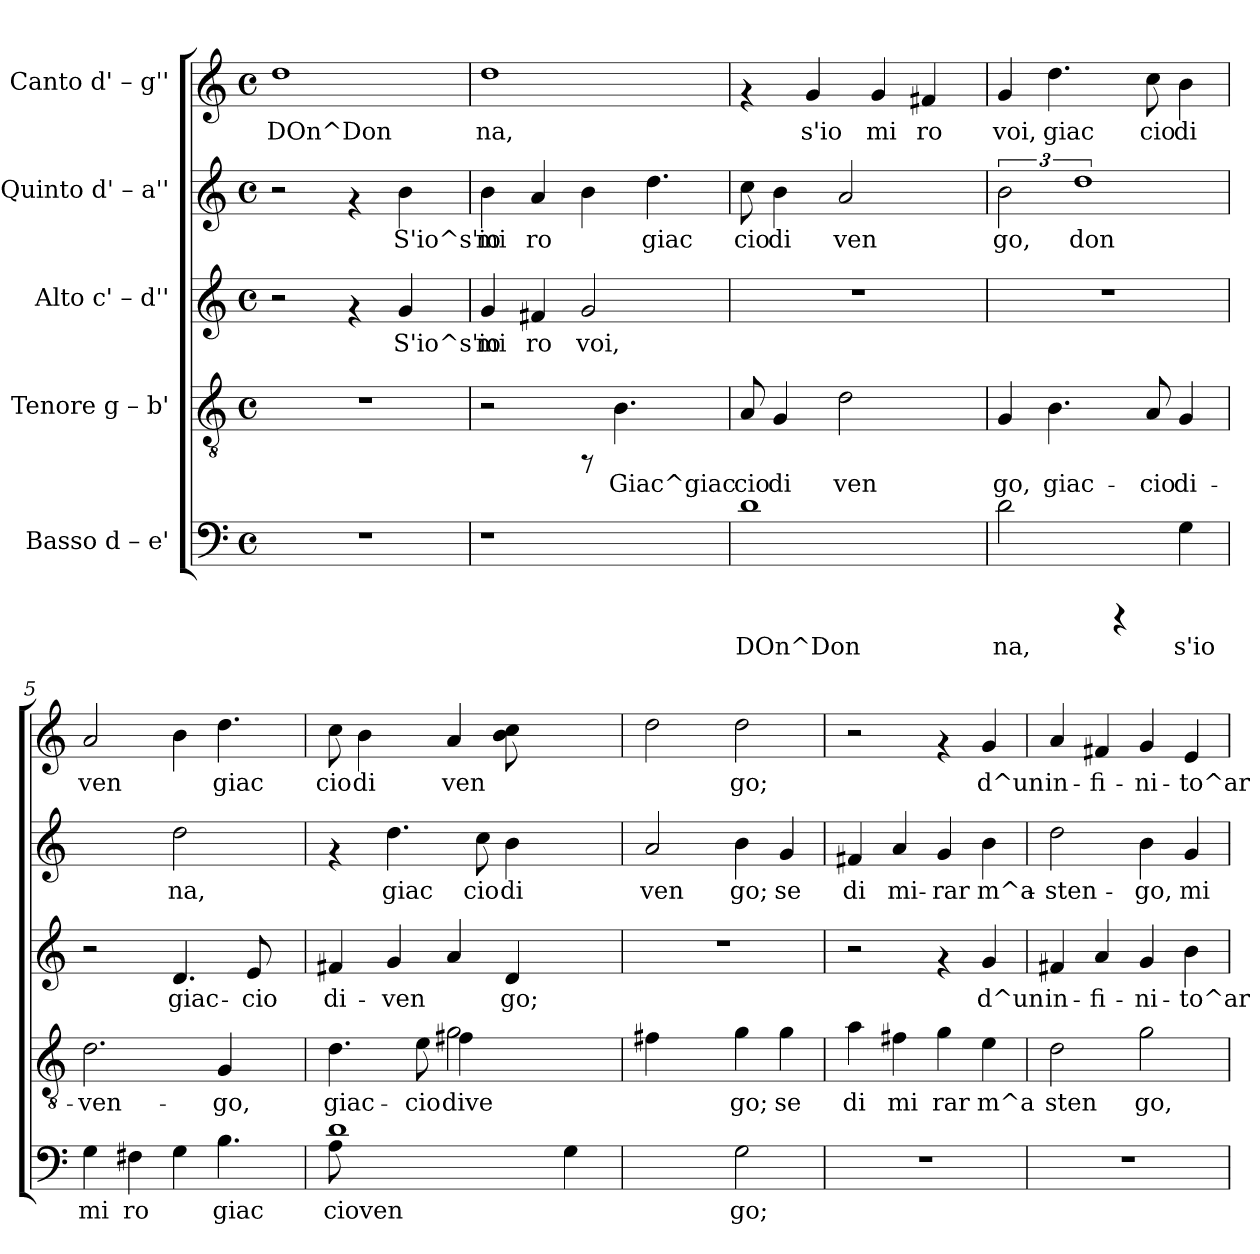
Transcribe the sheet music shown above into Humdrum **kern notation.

**kern	**text	**kern	**text	**kern	**text	**kern	**text	**kern	**text
*part5	*part5	*part4	*part4	*part3	*part3	*part2	*part2	*part1	*part1
*staff5	*staff5	*staff4	*staff4	*staff3	*staff3	*staff2	*staff2	*staff1	*staff1
*I"Basso  d – e'	*	*I"Tenore  g – b'	*	*I"Alto  c' – d''	*	*I"Quinto  d' – a''	*	*I"Canto  d' – g''	*
!!LO:PB:g=z
*stria5	*	*stria5	*	*stria5	*	*stria5	*	*stria5	*
*clefF4	*	*clefGv2	*	*clefG2	*	*clefG2	*	*clefG2	*
*k[]	*	*k[]	*	*k[]	*	*k[]	*	*k[]	*
*C:	*	*C:	*	*C:	*	*C:	*	*C:	*
*M4/4	*	*M4/4	*	*M4/4	*	*M4/4	*	*M4/4	*
*met(c)	*	*met(c)	*	*met(c)	*	*met(c)	*	*met(c)	*
=1	=1	=1	=1	=1	=1	=1	=1	=1	=1
!	!	!	!	!	!	!	!	!	!LO:LY:b:rj
1r	.	1r	.	2r	.	2r	.	1dd	DOn^Don
.	.	.	.	4rf	.	4rf	.	.	.
!	!	!	!	!	!LO:LY:b:rj	!	!LO:LY:b:rj	!	!
.	.	.	.	4g/	S'io^s'io	4b\	S'io^s'io	.	.
=2	=2	=2	=2	=2	=2	=2	=2	=2	=2
!	!	!	!	!	!LO:LY:b:rj	!	!LO:LY:b:rj	!	!LO:LY:b:rj
1r	.	2r	.	4g/	mi	4b\	mi	1dd	na,
!	!	!	!	!	!LO:LY:b:rj	!	!LO:LY:b:rj	!	!
.	.	.	.	4f#X/	ro	4a/	ro	.	.
!	!	!	!	!	!LO:LY:b:rj	!	!	!	!
.	.	8rFF	.	2g/	voi,	4b\	.	.	.
!	!	!	!LO:LY:b:rj	!	!	!	!	!	!
.	.	4.B\	Giac^giac	.	.	.	.	.	.
!	!	!	!	!	!	!	!LO:LY:b:rj	!	!
.	.	.	.	.	.	4.dd\	giac	.	.
8ryy	.	8ryy	.	8ryy	.	.	.	8ryy	.
=3	=3	=3	=3	=3	=3	=3	=3	=3	=3
!	!LO:LY:b:rj	!	!LO:LY:b:rj	!	!	!	!LO:LY:b:rj	!	!
1d	DOn^Don	8A/	cio	1r	.	8cc\	cio	4rf	.
!	!	!	!LO:LY:b:rj	!	!	!	!LO:LY:b:rj	!	!
.	.	4G/	di	.	.	4b\	di	.	.
!	!	!	!	!	!	!	!	!	!LO:LY:b:rj
.	.	.	.	.	.	.	.	4g/	s'io
!	!	!	!LO:LY:b:rj	!	!	!	!LO:LY:b:rj	!	!
.	.	2d\	ven	.	.	2a/	ven	.	.
!	!	!	!	!	!	!	!	!	!LO:LY:b:rj
.	.	.	.	.	.	.	.	4g/	mi
!	!	!	!	!	!	!	!	!	!LO:LY:b:rj
.	.	.	.	.	.	.	.	4f#X/	ro
.	.	8ryy	.	.	.	8ryy	.	.	.
!!LO:LB:g=z
=4	=4	=4	=4	=4	=4	=4	=4	=4	=4
!	!LO:LY:b:rj	!	!LO:LY:b:rj	!	!	!	!LO:LY:b:rj	!	!LO:LY:b:rj
2d\	na,	4G/	go,	1r	.	3b\	go,	4g/	voi,
!	!	!	!LO:LY:b:rj	!	!	!	!	!	!LO:LY:b:rj
.	.	4.B\	giac-	.	.	.	.	4.dd\	giac
!	!	!	!	!	!	!	!LO:LY:b:rj	!	!
.	.	.	.	.	.	3%2dd/	don	.	.
4rCCC	.	.	.	.	.	.	.	.	.
!	!	!	!LO:LY:b:rj	!	!	!	!	!	!LO:LY:b:rj
.	.	8A/	-cio	.	.	.	.	8cc\	cio
!	!LO:LY:b:rj	!	!LO:LY:b:rj	!	!	!	!	!	!LO:LY:b:rj
4G\	s'io	4G/	di-	.	.	.	.	4b\	di
=5	=5	=5	=5	=5	=5	=5	=5	=5	=5
!	!LO:LY:b:rj	!	!LO:LY:b:rj	!	!	!	!	!	!LO:LY:b:rj
4G\	mi	2.d\	-ven-	2r	.	2ryy	.	2a/	ven
!	!LO:LY:b:rj	!	!	!	!	!	!	!	!
4F#X\	ro	.	.	.	.	.	.	.	.
!	!	!	!	!	!LO:LY:b:rj	!	!LO:LY:b:rj	!	!
4G\	.	.	.	4.d/	giac-	2dd\	na,	4b\	.
!	!LO:LY:b:rj	!	!LO:LY:b:rj	!	!	!	!	!	!LO:LY:b:rj
4.B\	giac	4G/	-go,	.	.	.	.	4.dd\	giac
!	!	!	!	!	!LO:LY:b:rj	!	!	!	!
.	.	.	.	8e/	-cio	.	.	.	.
.	.	8ryy	.	8ryy	.	8ryy	.	.	.
=6	=6	=6	=6	=6	=6	=6	=6	=6	=6
*^	*	*	*	*	*	*	*	*	*
!	!	!LO:LY:b:rj	!	!LO:LY:b:rj	!	!LO:LY:b:rj	!	!	!	!LO:LY:b:rj
*	*	*	*^	*	*	*	*	*	*	*
1d	8A\	cioven	4.d\	2ryy	giac-	4f#/	di-	4rf	.	8cc\	cio
!	!	!	!	!	!	!	!	!	!	!	!LO:LY:b:rj
.	1ryy	.	.	.	.	.	.	.	.	4b\	di
!	!	!	!	!	!	!	!LO:LY:b:rj	!	!LO:LY:b:rj	!	!
.	.	.	.	.	.	4g/	-ven-	4.dd\	giac	.	.
!	!	!	!	!	!LO:LY:b:rj	!	!	!	!	!	!
.	.	.	8e\	.	-cio	.	.	.	.	8ryy	.
!	!	!	!	!	!LO:LY:b:rj	!	!LO:LY:b:rj	!	!	!	!LO:LY:b:rj
.	.	.	2g\	4f#X\	dive-	4a/	--	.	.	4a/	ven
!	!	!	!	!	!	!	!	!	!LO:LY:b:rj	!	!
.	.	.	.	.	.	.	.	8cc\	cio	.	.
!	!	!	!	!	!	!	!LO:LY:b:rj	!	!LO:LY:b:rj	!	!LO:LY:b:rj
.	.	.	.	4ryy	.	4d/	-go;	4b\	di	8b\ 8cc\	.
.	.	.	.	.	.	.	.	.	.	4.ryy	.
!	!	!LO:LY:b:rj	!	!	!	!	!	!	!	!	!
4G\	.	.	4ryy	4ryy	.	4ryy	.	4ryy	.	.	.
.	8ryy	.	.	.	.	.	.	.	.	.	.
*	*	*	*v	*v	*	*	*	*	*	*	*
=7	=7	=7	=7	=7	=7	=7	=7	=7	=7	=7
!	!	!	!	!LO:LY:b:rj	!	!	!	!LO:LY:b:rj	!	!LO:LY:b:rj
*v	*v	*	*	*	*	*	*	*	*	*
2ryy	.	4f#X\	--	1r	.	2a/	ven	2dd\	.
.	.	4ryy	.	.	.	.	.	.	.
!	!LO:LY:b:rj	!	!LO:LY:b:rj	!	!	!	!LO:LY:b:rj	!	!LO:LY:b:rj
2G\	go;	4g\	-go;	.	.	4b\	go;	2dd\	go;
!	!	!	!LO:LY:b:rj	!	!	!	!LO:LY:b:rj	!	!
.	.	4g\	se	.	.	4g/	se	.	.
!!LO:PB:g=z
=8	=8	=8	=8	=8	=8	=8	=8	=8	=8
!	!	!	!LO:LY:b:rj	!	!	!	!LO:LY:b:rj	!	!
1r	.	4a\	di	2r	.	4f#X/	di	2r	.
!	!	!	!LO:LY:b:rj	!	!	!	!LO:LY:b:rj	!	!
.	.	4f#X\	mi	.	.	4a/	mi-	.	.
!	!	!	!LO:LY:b:rj	!	!	!	!LO:LY:b:rj	!	!
.	.	4g\	rar	4rf	.	4g/	-rar	4rf	.
!	!	!	!LO:LY:b:rj	!	!LO:LY:b:rj	!	!LO:LY:b:rj	!	!LO:LY:b:rj
.	.	4e\	m^a	4g/	d^un	4b\	m^a-	4g/	d^un
=9	=9	=9	=9	=9	=9	=9	=9	=9	=9
!	!	!	!LO:LY:b:rj	!	!LO:LY:b:rj	!	!LO:LY:b:rj	!	!LO:LY:b:rj
1r	.	2d\	sten	4f#X/	in-	2dd\	-sten-	4a/	in-
!	!	!	!	!	!LO:LY:b:rj	!	!	!	!LO:LY:b:rj
.	.	.	.	4a/	-fi-	.	.	4f#X/	-fi-
!	!	!	!LO:LY:b:rj	!	!LO:LY:b:rj	!	!LO:LY:b:rj	!	!LO:LY:b:rj
.	.	2g\	go,	4g/	-ni-	4b\	-go,	4g/	-ni-
!	!	!	!	!	!LO:LY:b:rj	!	!LO:LY:b:rj	!	!LO:LY:b:rj
.	.	.	.	4b\	-to^ar-	4g/	mi	4e/	-to^ar-
=	=	=	=	=	=	=	=	=	=
*-	*-	*-	*-	*-	*-	*-	*-	*-	*-
